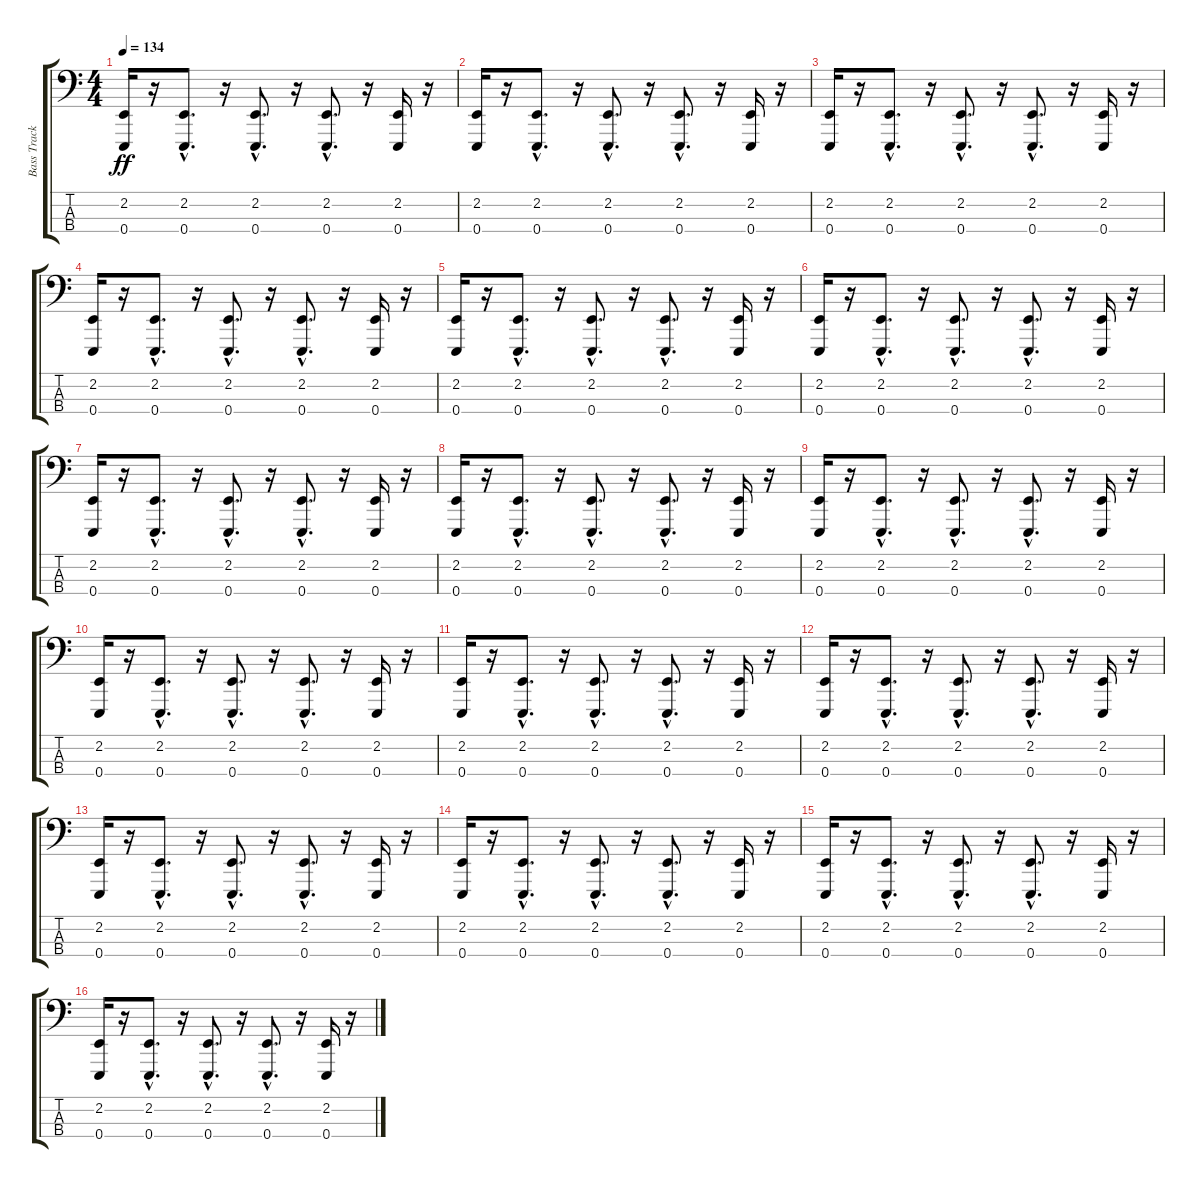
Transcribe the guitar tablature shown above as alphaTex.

\track ("Bass Track" "Bass Track") {instrument lead2sawtooth}
\staff {score tabs}
\tuning (G2 D2 A1 E1) {hide}
\ts (4 4)
\tempo 134
\clef f4
\ks c
(2.2 0.4).16{dy ff instrument lead2sawtooth} r.16 (2.2{hac} 0.4{hac}).8{d} r.16 (2.2{hac} 0.4{hac}).8{d} r.16 (2.2{hac} 0.4{hac}).8{d} r.16 (2.2 0.4).16 r.16 |
(2.2 0.4).16 r.16 (2.2{hac} 0.4{hac}).8{d} r.16 (2.2{hac} 0.4{hac}).8{d} r.16 (2.2{hac} 0.4{hac}).8{d} r.16 (2.2 0.4).16 r.16 |
(2.2 0.4).16 r.16 (2.2{hac} 0.4{hac}).8{d} r.16 (2.2{hac} 0.4{hac}).8{d} r.16 (2.2{hac} 0.4{hac}).8{d} r.16 (2.2 0.4).16 r.16 |
(2.2 0.4).16 r.16 (2.2{hac} 0.4{hac}).8{d} r.16 (2.2{hac} 0.4{hac}).8{d} r.16 (2.2{hac} 0.4{hac}).8{d} r.16 (2.2 0.4).16 r.16 |
(2.2 0.4).16 r.16 (2.2{hac} 0.4{hac}).8{d} r.16 (2.2{hac} 0.4{hac}).8{d} r.16 (2.2{hac} 0.4{hac}).8{d} r.16 (2.2 0.4).16 r.16 |
(2.2 0.4).16 r.16 (2.2{hac} 0.4{hac}).8{d} r.16 (2.2{hac} 0.4{hac}).8{d} r.16 (2.2{hac} 0.4{hac}).8{d} r.16 (2.2 0.4).16 r.16 |
(2.2 0.4).16 r.16 (2.2{hac} 0.4{hac}).8{d} r.16 (2.2{hac} 0.4{hac}).8{d} r.16 (2.2{hac} 0.4{hac}).8{d} r.16 (2.2 0.4).16 r.16 |
(2.2 0.4).16 r.16 (2.2{hac} 0.4{hac}).8{d} r.16 (2.2{hac} 0.4{hac}).8{d} r.16 (2.2{hac} 0.4{hac}).8{d} r.16 (2.2 0.4).16 r.16 |
(2.2 0.4).16 r.16 (2.2{hac} 0.4{hac}).8{d} r.16 (2.2{hac} 0.4{hac}).8{d} r.16 (2.2{hac} 0.4{hac}).8{d} r.16 (2.2 0.4).16 r.16 |
(2.2 0.4).16 r.16 (2.2{hac} 0.4{hac}).8{d} r.16 (2.2{hac} 0.4{hac}).8{d} r.16 (2.2{hac} 0.4{hac}).8{d} r.16 (2.2 0.4).16 r.16 |
(2.2 0.4).16 r.16 (2.2{hac} 0.4{hac}).8{d} r.16 (2.2{hac} 0.4{hac}).8{d} r.16 (2.2{hac} 0.4{hac}).8{d} r.16 (2.2 0.4).16 r.16 |
(2.2 0.4).16 r.16 (2.2{hac} 0.4{hac}).8{d} r.16 (2.2{hac} 0.4{hac}).8{d} r.16 (2.2{hac} 0.4{hac}).8{d} r.16 (2.2 0.4).16 r.16 |
(2.2 0.4).16 r.16 (2.2{hac} 0.4{hac}).8{d} r.16 (2.2{hac} 0.4{hac}).8{d} r.16 (2.2{hac} 0.4{hac}).8{d} r.16 (2.2 0.4).16 r.16 |
(2.2 0.4).16 r.16 (2.2{hac} 0.4{hac}).8{d} r.16 (2.2{hac} 0.4{hac}).8{d} r.16 (2.2{hac} 0.4{hac}).8{d} r.16 (2.2 0.4).16 r.16 |
(2.2 0.4).16 r.16 (2.2{hac} 0.4{hac}).8{d} r.16 (2.2{hac} 0.4{hac}).8{d} r.16 (2.2{hac} 0.4{hac}).8{d} r.16 (2.2 0.4).16 r.16 |
(2.2 0.4).16 r.16 (2.2{hac} 0.4{hac}).8{d} r.16 (2.2{hac} 0.4{hac}).8{d} r.16 (2.2{hac} 0.4{hac}).8{d} r.16 (2.2 0.4).16 r.16
